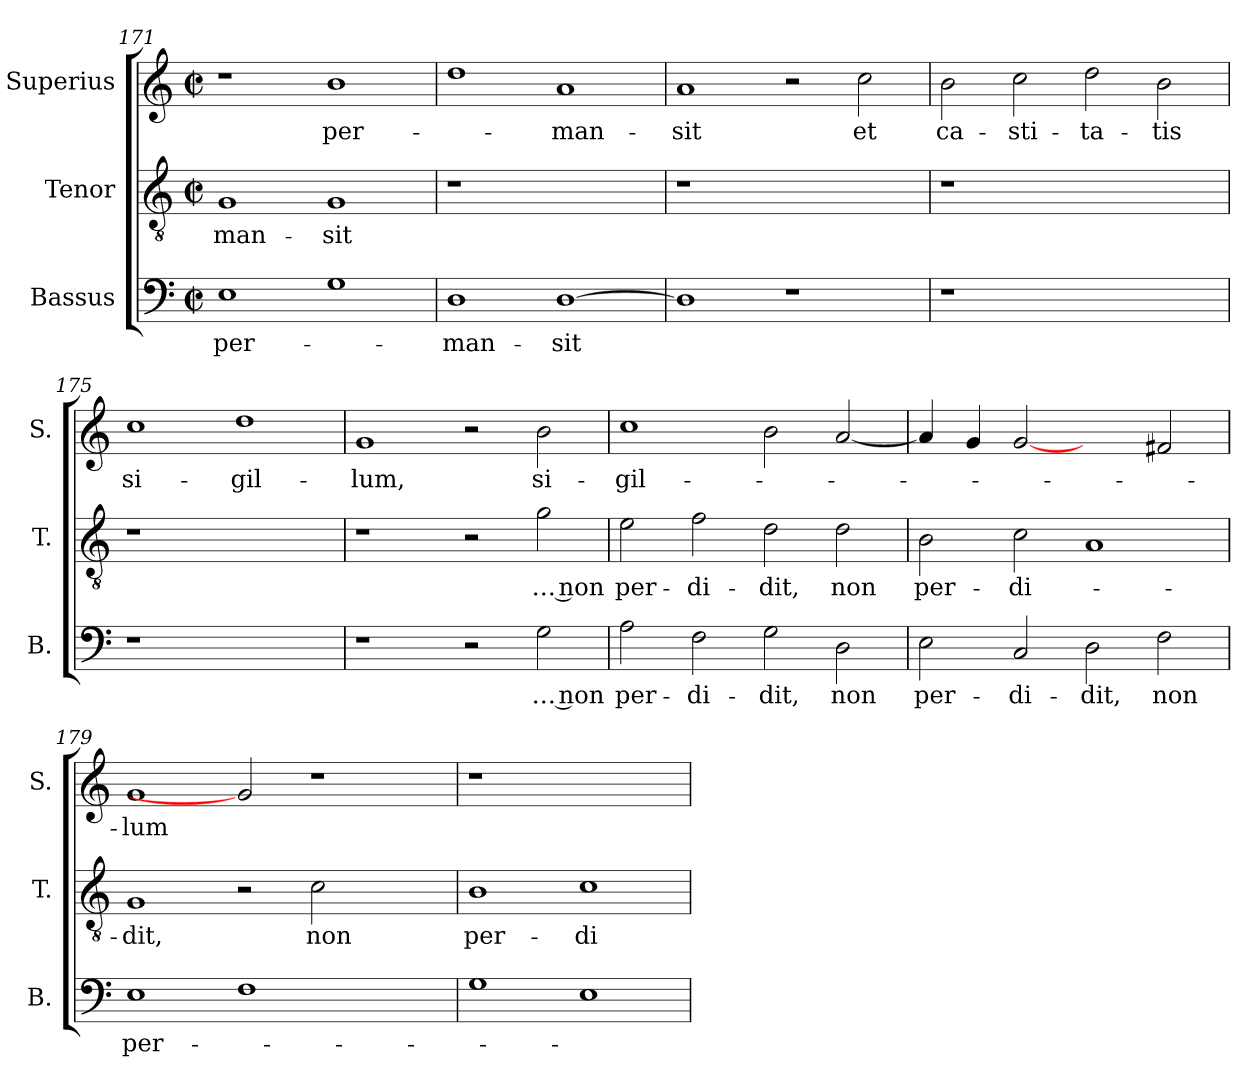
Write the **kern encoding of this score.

**kern	**text	**kern	**text	**kern	**text
*part3	*part3	*part2	*part2	*part1	*part1
*staff3	*staff3	*staff2	*staff2	*staff1	*staff1
*I"Bassus	*	*I"Tenor	*	*I"Superius	*
*I'B.	*	*I'T.	*	*I'S.	*
*clefF4	*	*clefGv2	*	*clefG2	*
*	*	*ITrd7c12	*	*	*
*k[]	*	*k[]	*	*k[]	*
*M2/2	*	*M2/2	*	*M2/2	*
*met(c|)	*	*met(c|)	*	*met(c|)	*
=171	=171	=171	=171	=171	=171
!	!LO:LY:b:color=#000000	!	!	!	!
!	!	!	!LO:LY:b:color=#000000	!	!
1Ei	per-	1GGi	-man-	1r	.
!	!	!	!LO:LY:b:color=#000000	!	!
!	!	!	!	!	!LO:LY:b:color=#000000
1Gi	.	1GGi	-sit	1bi	per-
=172	=172	=172	=172	=172	=172
!	!LO:LY:b:color=#000000	!LO:N:vis=1	!	!	!
1Di	-man-	1r	.	1ddi	.
!	!LO:LY:b:color=#000000	!	!	!	!
!	!	!	!	!	!LO:LY:b:color=#000000
[>1Di	-sit	1ryy	.	1ai	-man-
=173	=173	=173	=173	=173	=173
!	!	!LO:N:vis=1	!	!	!
!	!	!	!	!	!LO:LY:b:color=#000000
1Di]	.	1r	.	1ai	-sit
1r	.	1ryy	.	2r	.
!	!	!	!	!	!LO:LY:b:color=#000000
.	.	.	.	2cci\	et
=174	=174	=174	=174	=174	=174
!LO:N:vis=1	!	!LO:N:vis=1	!	!	!
!	!	!	!	!	!LO:LY:b:color=#000000
1r	.	1r	.	2bi\	ca-
!	!	!	!	!	!LO:LY:b:color=#000000
.	.	.	.	2cci\	-sti-
!	!	!	!	!	!LO:LY:b:color=#000000
1ryy	.	1ryy	.	2ddi\	-ta-
!	!	!	!	!	!LO:LY:b:color=#000000
.	.	.	.	2bi\	-tis
=175	=175	=175	=175	=175	=175
!LO:N:vis=1	!	!LO:N:vis=1	!	!	!
!	!	!	!	!	!LO:LY:b:color=#000000
1r	.	1r	.	1cci	si-
!	!	!	!	!	!LO:LY:b:color=#000000
1ryy	.	1ryy	.	1ddi	-gil-
=176	=176	=176	=176	=176	=176
!	!	!	!	!	!LO:LY:b:color=#000000
1r	.	1r	.	1gi	-lum,
2r	.	2r	.	2r	.
!	!LO:LY:b:color=#000000	!	!	!	!
!	!	!	!LO:LY:b:color=#000000	!	!
!	!	!	!	!	!LO:LY:b:color=#000000
2Gi\	… non	2Gi\	… non	2bi\	si-
!!LO:LB:g=z
=177	=177	=177	=177	=177	=177
!	!LO:LY:b:color=#000000	!	!	!	!
!	!	!	!LO:LY:b:color=#000000	!	!
!	!	!	!	!	!LO:LY:b:color=#000000
2Ai\	per-	2Ei\	per-	1cci	-gil-
!	!LO:LY:b:color=#000000	!	!	!	!
!	!	!	!LO:LY:b:color=#000000	!	!
2Fi\	-di-	2Fi\	-di-	.	.
!	!LO:LY:b:color=#000000	!	!	!	!
!	!	!	!LO:LY:b:color=#000000	!	!
2Gi\	-dit,	2Di\	-dit,	2bi\	.
!	!LO:LY:b:color=#000000	!	!	!	!
!	!	!	!LO:LY:b:color=#000000	!	!
2Di\	non	2Di\	non	[<2ai/	.
=178	=178	=178	=178	=178	=178
!	!LO:LY:b:color=#000000	!	!	!	!
!	!	!	!LO:LY:b:color=#000000	!	!
2Ei\	per-	2BBi\	per-	4ai/]	.
.	.	.	.	4gi/	.
!	!LO:LY:b:color=#000000	!	!	!	!
!	!	!	!LO:LY:b:color=#000000	!	!
2Ci/	-di-	2Ci\	-di-	[2gi	.
!	!LO:LY:b:color=#000000	!	!	!	!
2Di\	-dit,	1AAi	.	2ryy	.
!	!LO:LY:b:color=#000000	!	!	!	!
2Fi\	non	.	.	2f#Xi/	.
=179	=179	=179	=179	=179	=179
!	!LO:LY:b:color=#000000	!	!	!	!
!	!	!	!LO:LY:b:color=#000000	!	!
!	!	!	!	!	!LO:LY:b:color=#000000
1Ei	per-	1GGi	-dit,	1gi	-lum
1Fi	.	2r	.	2gi]	.
!	!	!	!LO:LY:b:color=#000000	!	!
.	.	2Ci\	non	1r	.
2ryy	.	2ryy	.	.	.
=180	=180	=180	=180	=180	=180
!	!	!	!LO:LY:b:color=#000000	!LO:N:vis=1	!
1Gi	.	1BBi	per-	1r	.
!	!	!	!LO:LY:b:color=#000000	!	!
1Ei	.	1Ci	-di-	1ryy	.
=	=	=	=	=	=
*-	*-	*-	*-	*-	*-
